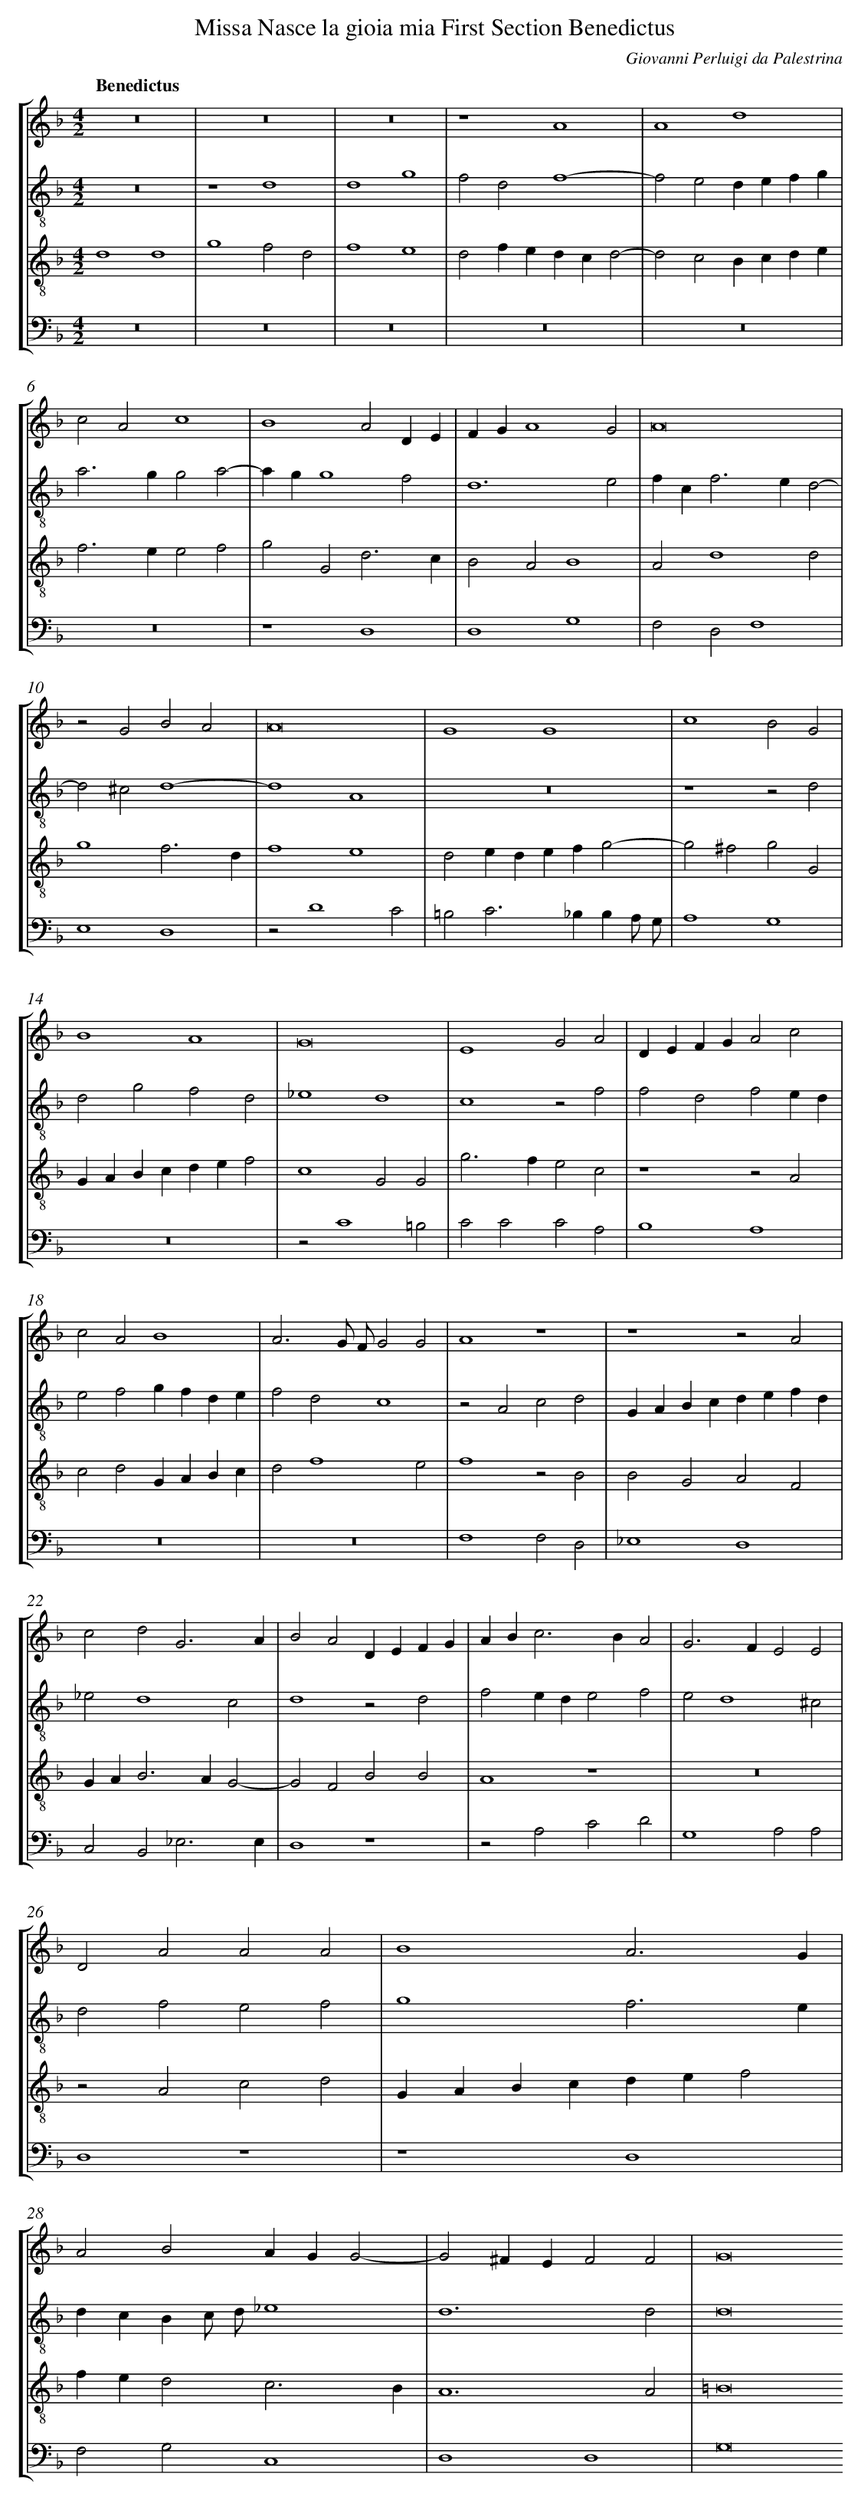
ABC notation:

X:1
T: Missa Nasce la gioia mia First Section Benedictus
C: Giovanni Perluigi da Palestrina
L: 1/4
M: 4/2
Q: "Benedictus"
%%staves [1 2 3 4]
V: 1 clef=treble
V: 2 clef=treble-8
V: 3 clef=treble-8
V: 4 clef=bass
K: F
[V:1] z8 |
[V:2] z8 |
[V:3] d4d4 |
[V:4] z8 |
[V:1] z8 |
[V:2] z4d4 |
[V:3] g4f2d2 |
[V:4] z8 |
[V:1] z8 |
[V:2] d4g4 |
[V:3] f4e4 |
[V:4] z8 |
[V:1] z4A4 |
[V:2] f2d2f4- |
[V:3] d2fedcd2- |
[V:4] z8 |
[V:1] A4d4 |
[V:2] f2e2defg |
[V:3] d2c2Bcde |
[V:4] z8 |
[V:1] c2A2c4 |
[V:2] a2>g2g2a2- |
[V:3] f2>e2e2f2 |
[V:4] z8 |
[V:1] B4A2DE |
[V:2] agg4f2 |
[V:3] g2G2d3c |
[V:4] z4D,4 |
[V:1] FGA4G2 |
[V:2] d6e2 |
[V:3] B2A2B4 |
[V:4] D,4G,4 |
[V:1] A8 |
[V:2] fc2<f2ed2- |
[V:3] A2d4d2 |
[V:4] F,2D,2F,4 |
[V:1] z2G2B2A2 |
[V:2] d2^c2d4- |
[V:3] g4f3d |
[V:4] E,4D,4 |
[V:1] A8 |
[V:2] d4A4 |
[V:3] f4e4 |
[V:4] z2D4C2 |
[V:1] G4G4 |
[V:2] z8 |
[V:3] d2edefg2- |
[V:4] =B,2C2>_B,2B,A,/ G,/ |
[V:1] c4B2G2 |
[V:2] z4z2d2 |
[V:3] g2^f2g2G2 |
[V:4] A,4G,4 |
[V:1] B4A4 |
[V:2] d2g2f2d2 |
[V:3] GABcdef2 |
[V:4] z8 |
[V:1] G8 |
[V:2] _e4d4 |
[V:3] c4G2G2 |
[V:4] z2C4=B,2 |
[V:1] E4G2A2 |
[V:2] c4z2f2 |
[V:3] g2>f2e2c2 |
[V:4] C2C2C2A,2 |
[V:1] DEFGA2c2 |
[V:2] f2d2f2ed |
[V:3] z4z2A2 |
[V:4] B,4A,4 |
[V:1] c2A2B4 |
[V:2] e2f2gfde |
[V:3] c2d2GABc |
[V:4] z8 |
[V:1] A3G/ F/G2G2 |
[V:2] f2d2c4 |
[V:3] d2f4e2 |
[V:4] z8 |
[V:1] A4z4 |
[V:2] z2A2c2d2 |
[V:3] f4z2B2 |
[V:4] F,4F,2D,2 |
[V:1] z4z2A2 |
[V:2] GABcdefd |
[V:3] B2G2A2F2 |
[V:4] _E,4D,4 |
[V:1] c2d2G3A |
[V:2] _e2d4c2 |
[V:3] GA2<B2AG2- |
[V:4] C,2B,,2_E,3E, |
[V:1] B2A2DEFG |
[V:2] d4z2d2 |
[V:3] G2F2B2B2 |
[V:4] D,4z4 |
[V:1] AB2<c2BA2 |
[V:2] f2ede2f2 |
[V:3] A4z4 |
[V:4] z2A,2C2D2 |
[V:1] G2>F2E2E2 |
[V:2] e2d4^c2 |
[V:3] z8 |
[V:4] G,4A,2A,2 |
[V:1] D2A2A2A2 |
[V:2] d2f2e2f2 |
[V:3] z2A2c2d2 |
[V:4] D,4z4 |
[V:1] B4A3G |
[V:2] g4f3e |
[V:3] GABcdef2 |
[V:4] z4D,4 |
[V:1] A2B2AGG2- |
[V:2] dcBc/ d/_e4 |
[V:3] fed2c3B |
[V:4] F,2G,2C,4 |
[V:1] G2^FEF2F2 |
[V:2] d6d2 |
[V:3] A6A2 |
[V:4] D,4D,4 |
[V:1] G8
[V:2] d8
[V:3] =B8
[V:4] G,8
